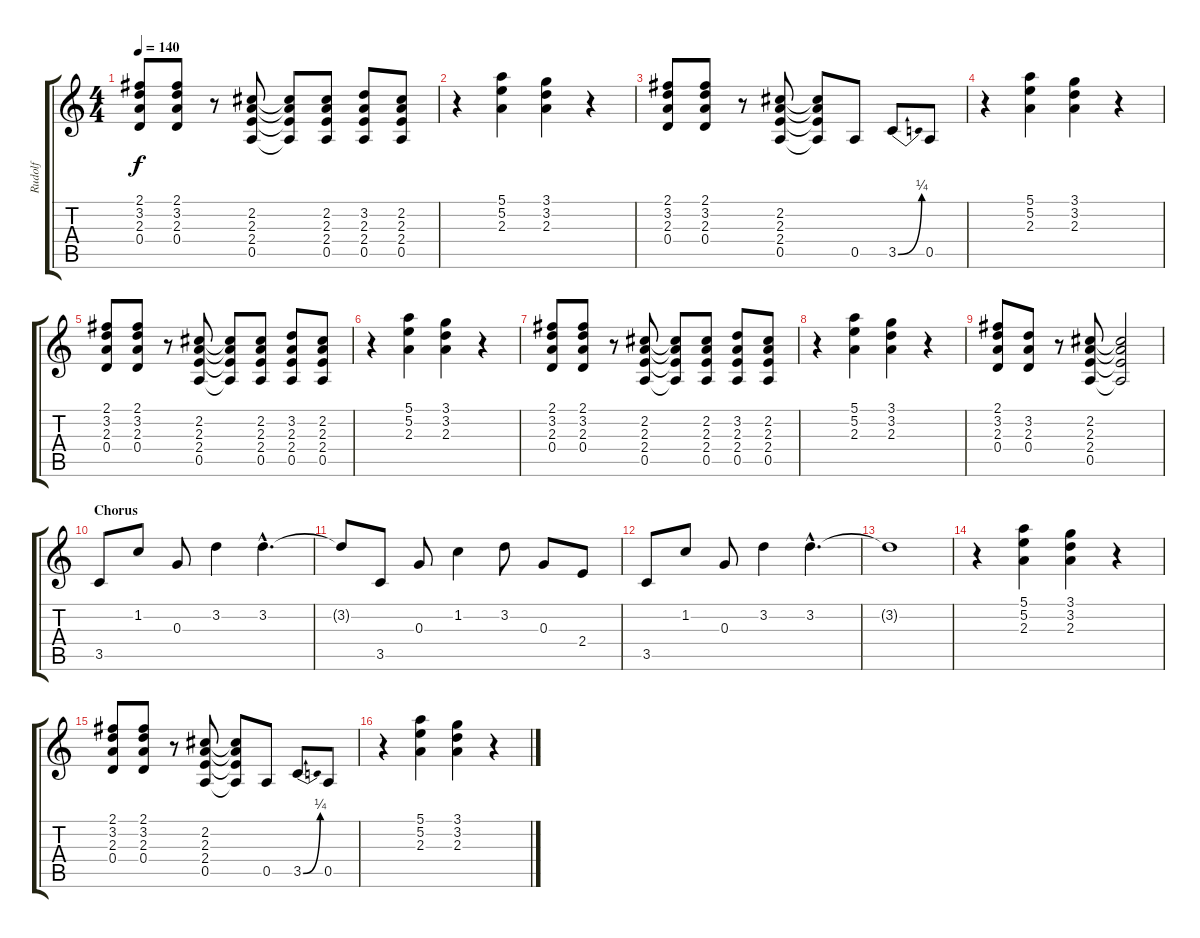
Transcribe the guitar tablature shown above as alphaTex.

\track ("Rudolf" "Rudolf") {instrument distortionguitar}
\staff {score tabs}
\tuning (E4 B3 G3 D3 A2 E2) {hide}
\ts (4 4)
\tempo 140
\clef g2
\ks c
(2.1 3.2 2.3 0.4).8{dy f} (2.1 3.2 2.3 0.4).8 r.8 (2.2 2.3 2.4 0.5).8 (2.2{t} 2.3{t} 2.4{t} 0.5{t}).8 (2.2 2.3 2.4 0.5).8 (3.2 2.3 2.4 0.5).8 (2.2 2.3 2.4 0.5).8 |
r.4 (5.1 5.2 2.3).4 (3.1 3.2 2.3).4 r.4 |
(2.1 3.2 2.3 0.4).8 (2.1 3.2 2.3 0.4).8 r.8 (2.2 2.3 2.4 0.5).8 (2.2{t} 2.3{t} 2.4{t} 0.5{t}).8 0.5.8 3.5{be (bend 0 0 60 1)}.8 0.5.8 |
r.4 (5.1 5.2 2.3).4 (3.1 3.2 2.3).4 r.4 |
(2.1 3.2 2.3 0.4).8 (2.1 3.2 2.3 0.4).8 r.8 (2.2 2.3 2.4 0.5).8 (2.2{t} 2.3{t} 2.4{t} 0.5{t}).8 (2.2 2.3 2.4 0.5).8 (3.2 2.3 2.4 0.5).8 (2.2 2.3 2.4 0.5).8 |
r.4 (5.1 5.2 2.3).4 (3.1 3.2 2.3).4 r.4 |
(2.1 3.2 2.3 0.4).8 (2.1 3.2 2.3 0.4).8 r.8 (2.2 2.3 2.4 0.5).8 (2.2{t} 2.3{t} 2.4{t} 0.5{t}).8 (2.2 2.3 2.4 0.5).8 (3.2 2.3 2.4 0.5).8 (2.2 2.3 2.4 0.5).8 |
r.4 (5.1 5.2 2.3).4 (3.1 3.2 2.3).4 r.4 |
(2.1 3.2 2.3 0.4).8 (3.2 2.3 0.4).8 r.8 (2.2 2.3 2.4 0.5).8 (2.2{t} 2.3{t} 2.4{t} 0.5{t}).2 |
\section ("" "Chorus")
3.5.8 1.2.8 0.3.8 3.2.4 3.2{hac}.4{d} |
3.2{t}.8 3.5.8 0.3.8 1.2.4 3.2.8 0.3.8 2.4.8 |
3.5.8 1.2.8 0.3.8 3.2.4 3.2{hac}.4{d} |
3.2{t}.1 |
r.4 (5.1 5.2 2.3).4 (3.1 3.2 2.3).4 r.4 |
(2.1 3.2 2.3 0.4).8 (2.1 3.2 2.3 0.4).8 r.8 (2.2 2.3 2.4 0.5).8 (2.2{t} 2.3{t} 2.4{t} 0.5{t}).8 0.5.8 3.5{be (bend 0 0 60 1)}.8 0.5.8 |
r.4 (5.1 5.2 2.3).4 (3.1 3.2 2.3).4 r.4
